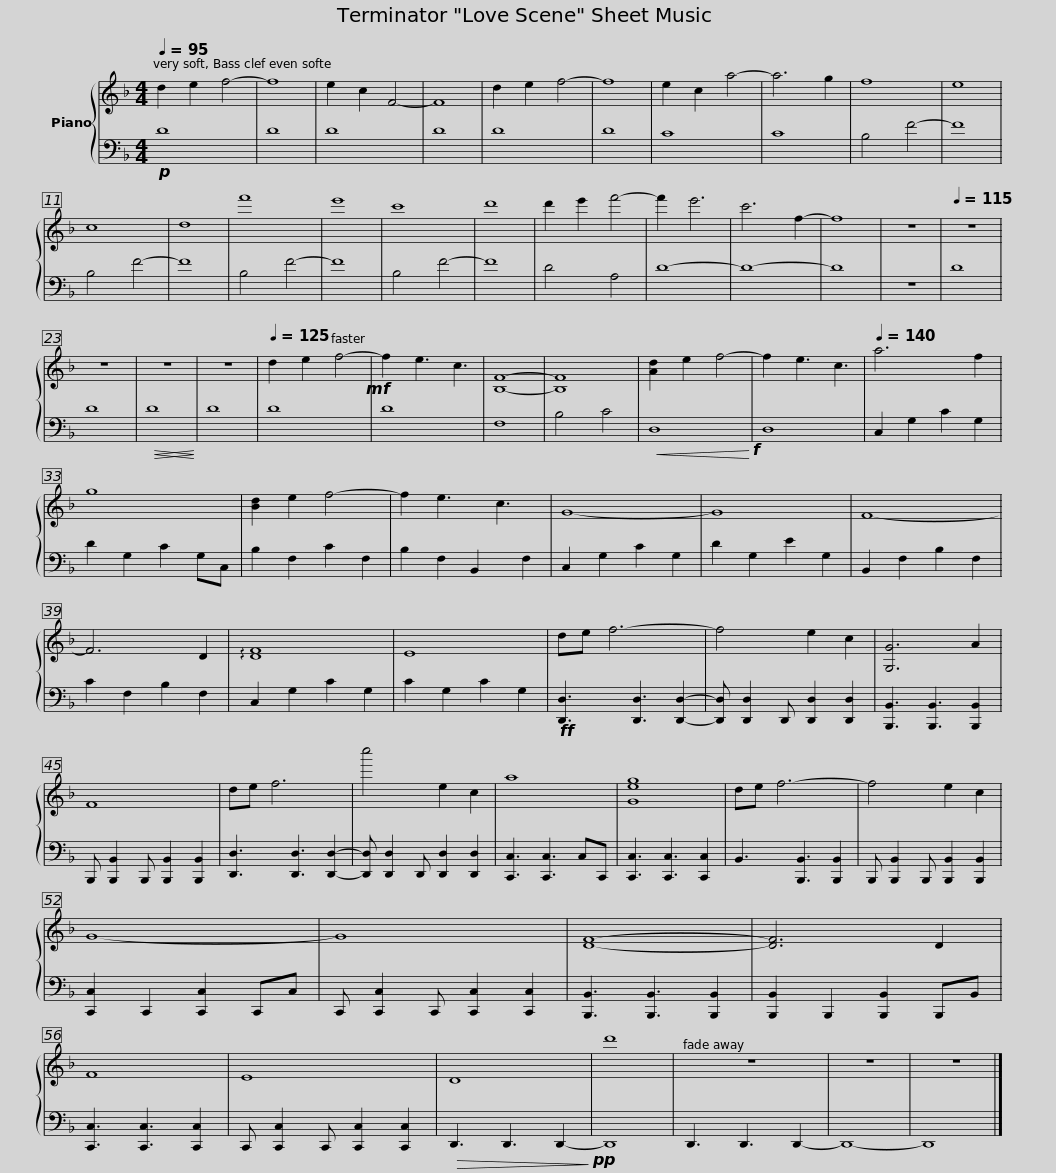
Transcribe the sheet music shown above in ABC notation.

X:1
%%score { 1 | 2 }
L:1/8
Q:1/4=95
M:4/4
I:linebreak $
K:F
V:1 treble
V:2 bass
V:1
 d2 e2 f4- | f8 | e2 c2 F4- | F8 | d2 e2 f4- | %5
 f8 | e2 c2 a4- | a6 g2 | f8 | e8 | %10
 c8 | d8 | f'8 | e'8 |$ c'8 | %15
 d'8 | d'2 e'2 f'4- | f'2 e'6 | c'6 f2- | f8 | %20
 z8 |[Q:1/4=115] z8 | z8 | z8 | z8 | %25
[Q:1/4=125] d2 e2 f4-!mf! | f2 e3 c3 | [B,F]8- |$ [B,F]8 | [Ad]2 e2 f4- | %30
 f2 e3 c3 |[Q:1/4=140] a6 f2 | g8 | [Bd]2 e2 f4- | f2 e3 c3 | %35
 G8- | G8 | F8- |$ F6 D2 | !arpeggio![DF]8 | %40
 E8 | de f6- | f4 e2 c2 | [G,G]6 A2 | F8 | %45
 de f6 |$ c''4 e2 c2 | a8 | [Geg]8 | de f6- | %50
 f4 e2 c2 | G8- | G8 |$ [DF]8- | [DF]6 D2 | %55
 F8 | E8 | D8 | d'8 | z8 | %60
 z8 | z8 |] %62
V:2
!p! D8 | D8 | D8 | D8 | D8 | %5
 D8 | C8 | C8 | B,4 F4- | F8 | %10
 B,4 F4- | F8 | B,4 F4- | F8 |$ B,4 F4- | %15
 F8 | D4 A,4 | D8- | D8- | D8 | %20
 z8 | D8 | D8 |!<(!!>(! D8!<)!!>)! | D8 | %25
 D8 | D8 | F,8 |$ B,4 C4 |!<(! D,8!<)!!f! | %30
 D,8 | C,2 G,2 C2 G,2 | D2 G,2 C2 G,C, | B,2 F,2 C2 F,2 | B,2 F,2 B,,2 F,2 | %35
 C,2 G,2 C2 G,2 | D2 G,2 E2 G,2 | B,,2 F,2 B,2 F,2 |$ C2 F,2 B,2 F,2 | C,2 G,2 C2 G,2 | %40
 C2 G,2 C2 G,2 |!ff! [D,,D,]3 [D,,D,]3 [D,,D,]2- | [D,,D,] [D,,D,]2 D,, [D,,D,]2 [D,,D,]2 | [B,,,B,,]3 [B,,,B,,]3 [B,,,B,,]2 | B,,, [B,,,B,,]2 B,,, [B,,,B,,]2 [B,,,B,,]2 | %45
 [D,,D,]3 [D,,D,]3 [D,,D,]2- |$ [D,,D,] [D,,D,]2 D,, [D,,D,]2 [D,,D,]2 | [C,,C,]3 [C,,C,]3 C,C,, | [C,,C,]3 [C,,C,]3 [C,,C,]2 | B,,3 [B,,,B,,]3 [B,,,B,,]2 | %50
 B,,, [B,,,B,,]2 B,,, [B,,,B,,]2 [B,,,B,,]2 | [C,,C,]2 C,,2 [C,,C,]2 C,,C, | C,, [C,,C,]2 C,, [C,,C,]2 [C,,C,]2 |$ [B,,,B,,]3 [B,,,B,,]3 [B,,,B,,]2 | [B,,,B,,]2 B,,,2 [B,,,B,,]2 B,,,B,, | %55
 [C,,C,]3 [C,,C,]3 [C,,C,]2 | C,, [C,,C,]2 C,, [C,,C,]2 [C,,C,]2 |!>(! D,,3 D,,3 D,,2-!>)!!pp! | D,,8 | D,,3 D,,3 D,,2- | %60
 D,,8- | D,,8 |] %62
